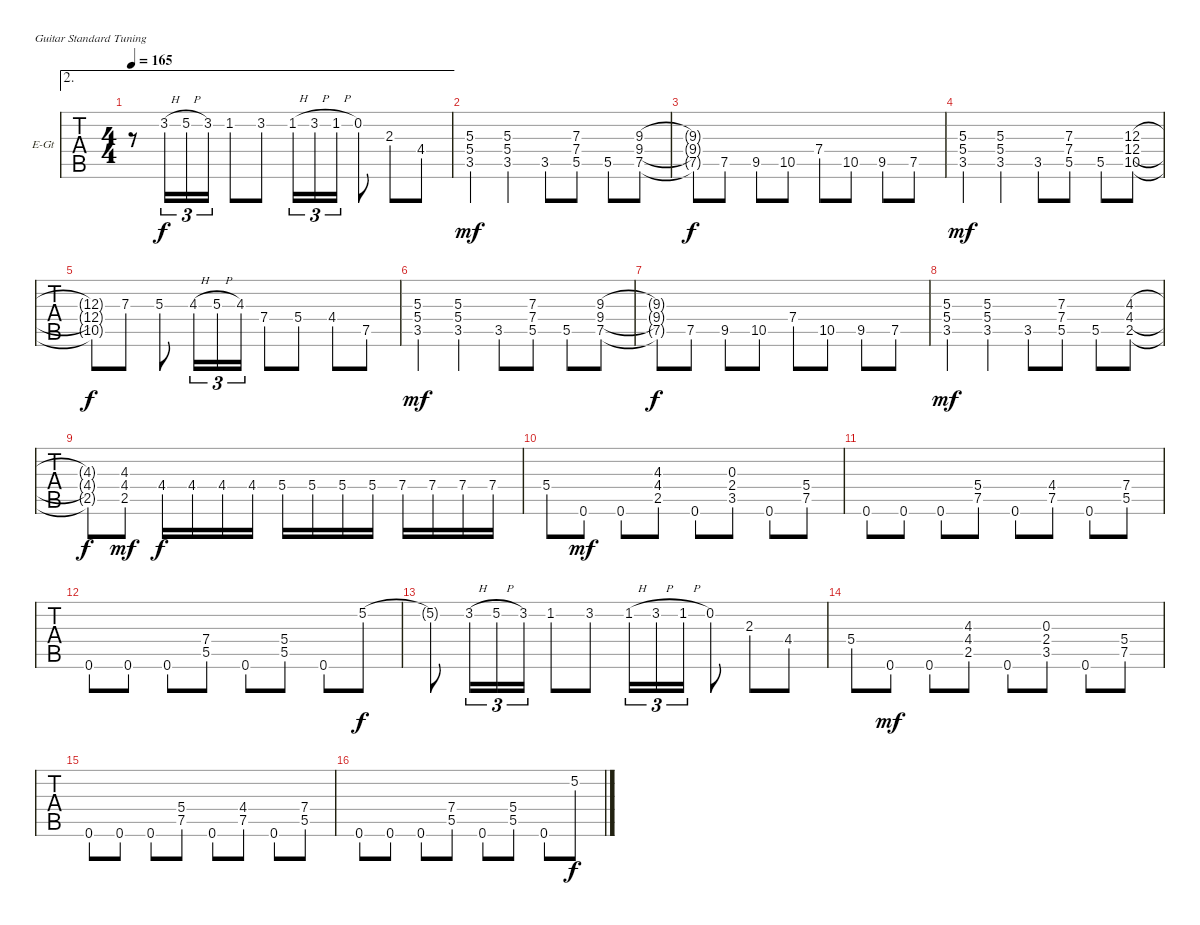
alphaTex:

\bracketExtendMode groupsimilarinstruments
\firstSystemTrackNameOrientation horizontal
\otherSystemsTrackNameOrientation horizontal
\track ("Guitar 1 (Lead) Marcel" "E-Gt") {instrument distortionguitar}
\staff {tabs}
\tuning (E4 B3 G3 D3 A2 E2)
\ae 2
\ts (4 4)
\tempo 165
\clef g2
\ks c
r.8{dy f} 3.2{h}.16{tu (3 2)} 5.2{h}.16{tu (3 2)} 3.2.16{tu (3 2)} 1.2.8 3.2.8 1.2{h}.16{tu (3 2)} 3.2{h}.16{tu (3 2)} 1.2{h}.16{tu (3 2)} 0.2.8 2.3.8 4.4.8 |
(5.3 5.4 3.5).4{dy mf} (5.3 5.4 3.5).4 3.5.8 (7.3 7.4 5.5).8 5.5.8 (9.3 9.4 7.5).8 |
(9.3{t} 9.4{t} 7.5{t}).8{dy f} 7.5.8 9.5.8 10.5.8 7.4.8 10.5.8 9.5.8 7.5.8 |
(5.3 5.4 3.5).4{dy mf} (5.3 5.4 3.5).4 3.5.8 (7.3 7.4 5.5).8 5.5.8 (12.3 12.4 10.5).8 |
(12.3{t} 12.4{t} 10.5{t}).8{dy f} 7.3.8 5.3.8 4.3{h}.16{tu (3 2)} 5.3{h}.16{tu (3 2)} 4.3.16{tu (3 2)} 7.4.8 5.4.8 4.4.8 7.5.8 |
(5.3 5.4 3.5).4{dy mf} (5.3 5.4 3.5).4 3.5.8 (7.3 7.4 5.5).8 5.5.8 (9.3 9.4 7.5).8 |
(9.3{t} 9.4{t} 7.5{t}).8{dy f} 7.5.8 9.5.8 10.5.8 7.4.8 10.5.8 9.5.8 7.5.8 |
(5.3 5.4 3.5).4{dy mf} (5.3 5.4 3.5).4 3.5.8 (7.3 7.4 5.5).8 5.5.8 (4.3 4.4 2.5).8 |
(4.3{t} 4.4{t} 2.5{t}).8{dy f} (4.3 4.4 2.5).8{dy mf} 4.4.16{dy f} 4.4.16 4.4.16 4.4.16 5.4.16 5.4.16 5.4.16 5.4.16 7.4.16 7.4.16 7.4.16 7.4.16 |
5.4.8 0.6.8{dy mf} 0.6.8 (4.3 4.4 2.5).8 0.6.8 (0.3 2.4 3.5).8 0.6.8 (5.4 7.5).8 |
0.6.8 0.6.8 0.6.8 (5.4 7.5).8 0.6.8 (4.4 7.5).8 0.6.8 (7.4 5.5).8 |
0.6.8 0.6.8 0.6.8 (7.4 5.5).8 0.6.8 (5.4 5.5).8 0.6.8 5.2.8{dy f} |
5.2{t}.8 3.2{h}.16{tu (3 2)} 5.2{h}.16{tu (3 2)} 3.2.16{tu (3 2)} 1.2.8 3.2.8 1.2{h}.16{tu (3 2)} 3.2{h}.16{tu (3 2)} 1.2{h}.16{tu (3 2)} 0.2.8 2.3.8 4.4.8 |
5.4.8 0.6.8{dy mf} 0.6.8 (4.3 4.4 2.5).8 0.6.8 (0.3 2.4 3.5).8 0.6.8 (5.4 7.5).8 |
0.6.8 0.6.8 0.6.8 (5.4 7.5).8 0.6.8 (4.4 7.5).8 0.6.8 (7.4 5.5).8 |
0.6.8 0.6.8 0.6.8 (7.4 5.5).8 0.6.8 (5.4 5.5).8 0.6.8 5.2.8{dy f}
